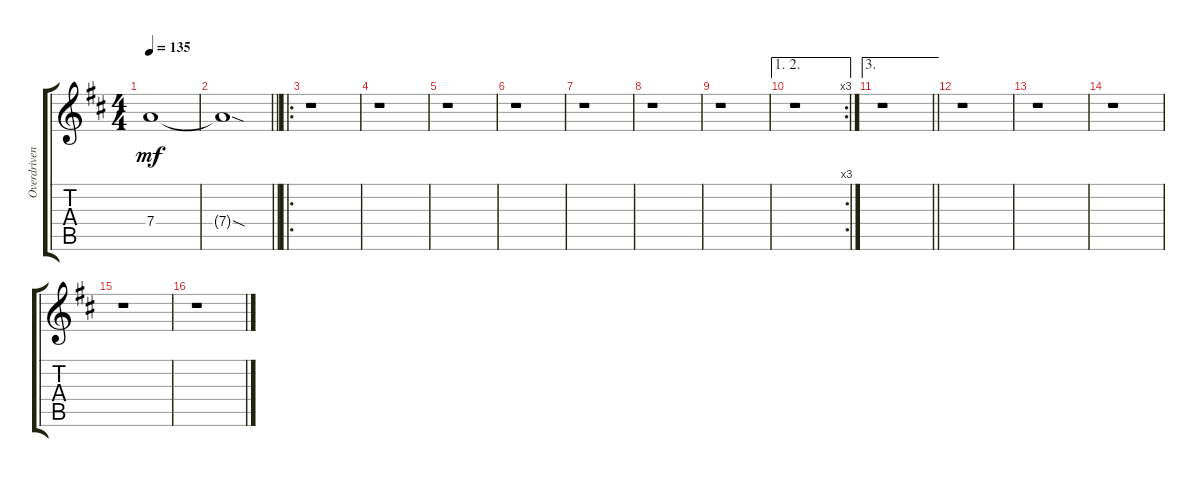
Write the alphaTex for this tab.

\track ("Overdriven" "Overdriven") {instrument overdrivenguitar}
\staff {score tabs}
\tuning (E4 B3 G3 D3 A2 E2) {hide}
\ts (4 4)
\tempo 135
\clef g2
\ks d
7.4{t}.1{dy mf} |
\barLineRight lightlight
7.4{sod t}.1 |
\ro
r.1 |
r.1 |
r.1 |
r.1 |
r.1 |
r.1 |
r.1 |
\ae (1 2)
\rc 3
r.1 |
\ae 3
\barLineRight lightlight
r.1 |
r.1 |
r.1 |
r.1 |
r.1 |
r.1
